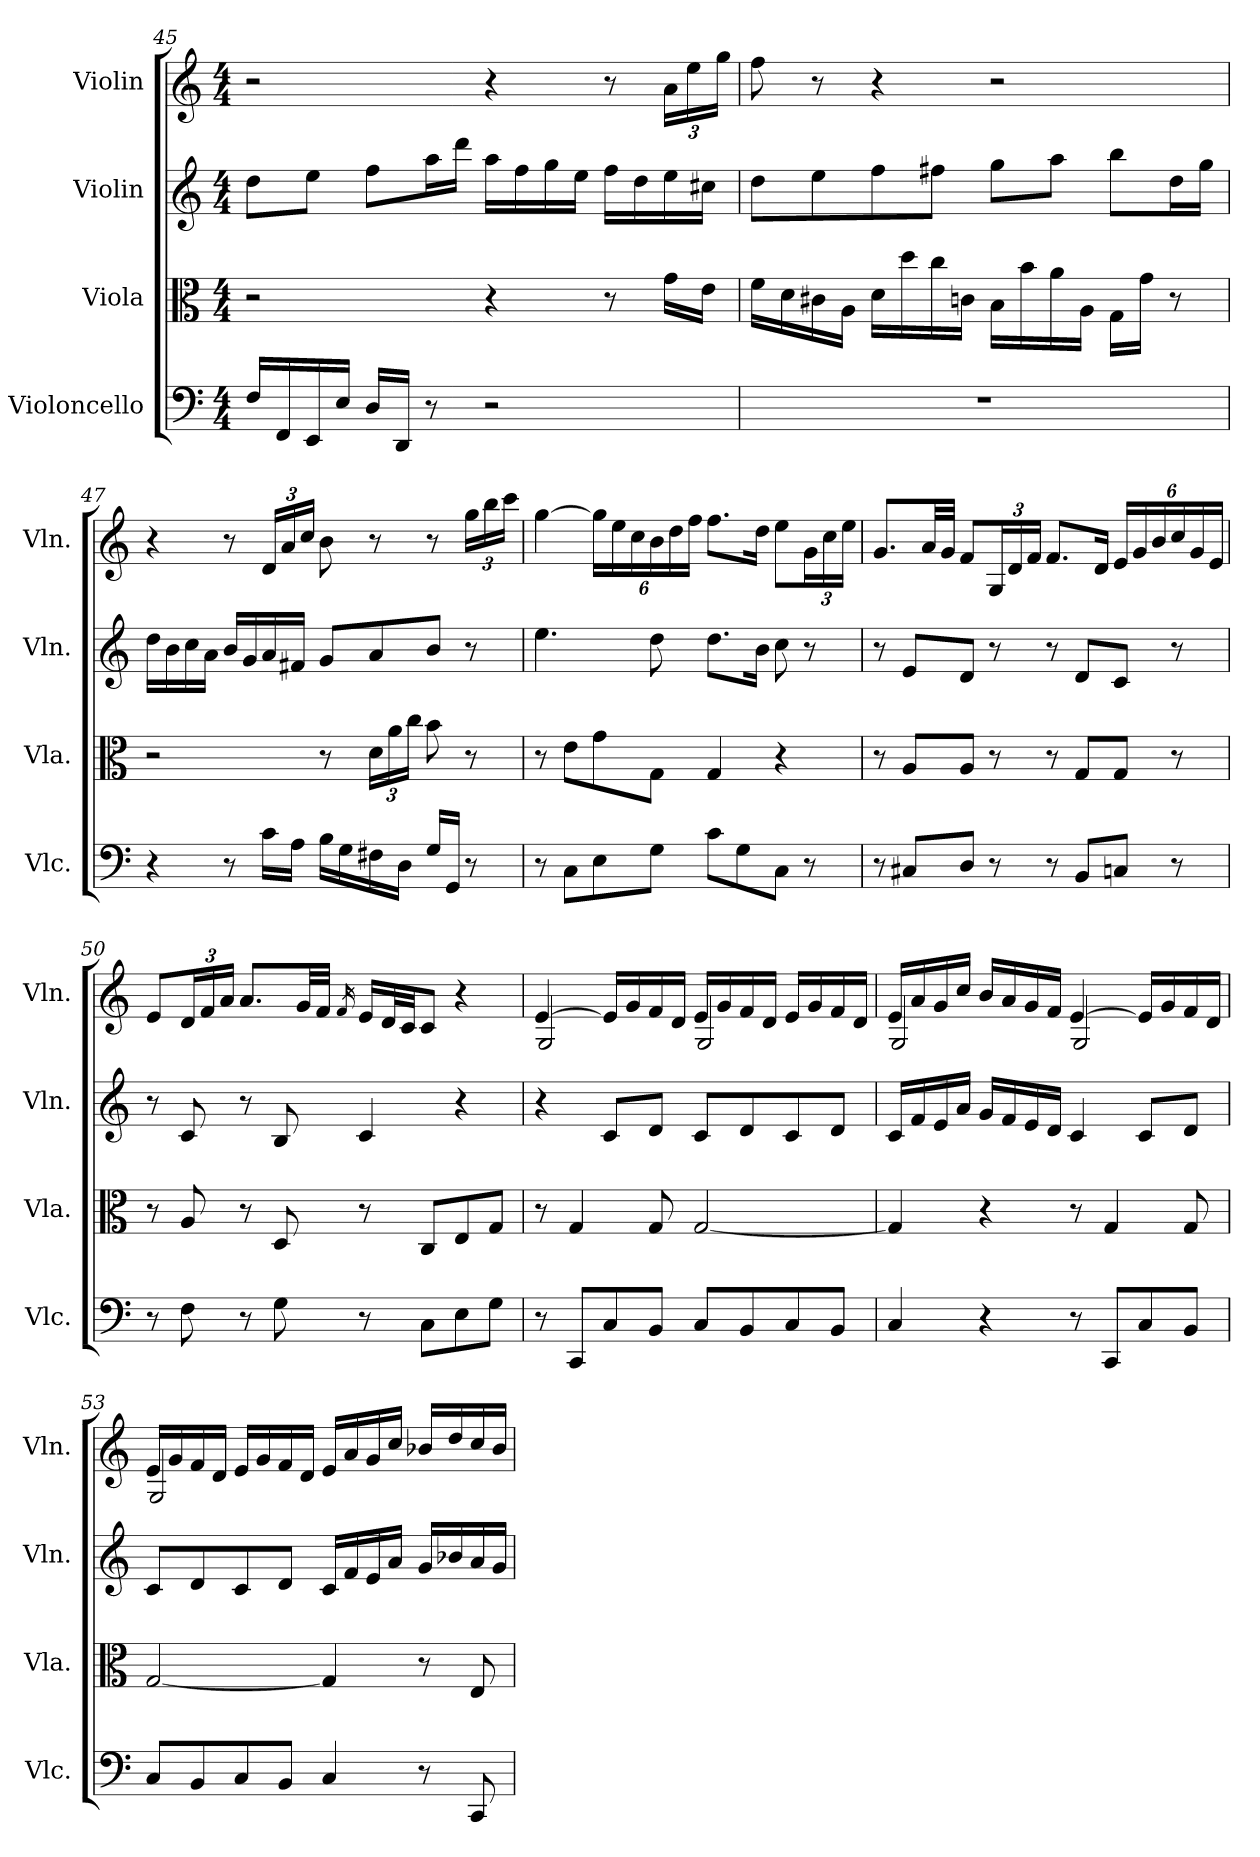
**kern	**kern	**kern	**kern
*part4	*part3	*part2	*part1
*staff4	*staff3	*staff2	*staff1
*I"Violoncello	*I"Viola	*I"Violin	*I"Violin
*I'Vlc.	*I'Vla.	*I'Vln.	*I'Vln.
*clefF4	*clefC3	*clefG2	*clefG2
*k[]	*k[]	*k[]	*k[]
*C:	*C:	*C:	*C:
*M4/4	*M4/4	*M4/4	*M4/4
=45	=45	=45	=45
16F/LL	2r	8dd\L	2r
16FF/	.	.	.
16EE/	.	8ee\J	.
16E/JJ	.	.	.
16D/LL	.	8ff\L	.
16DD/JJ	.	.	.
8r	.	16aa\L	.
.	.	16ddd\JJ	.
2r	4r	16aa\LL	4r
.	.	16ff\	.
.	.	16gg\	.
.	.	16ee\JJ	.
.	8r	16ff\LL	8r
.	.	16dd\	.
*	*	*	*Xbrackettup
.	16g\LL	16ee\	24a\LL
.	.	.	24ee\
.	16e\JJ	16cc#X\JJ	.
.	.	.	24gg\JJ
=46	=46	=46	=46
1r	16f\LL	8dd\L	8ff\
.	16d\	.	.
.	16c#X\	8ee\	8r
.	16A\JJ	.	.
.	16d\LL	8ff\	4r
.	16dd\	.	.
.	16cc\	8ff#X\J	.
.	16cn\JJ	.	.
.	16B\LL	8gg\L	2r
.	16b\	.	.
.	16a\	8aa\J	.
.	16A\JJ	.	.
.	16G\LL	8bb\L	.
.	16g\JJ	.	.
.	8r	16dd\L	.
.	.	16gg\JJ	.
=47	=47	=47	=47
4r	2r	16dd\LL	4r
.	.	16b\	.
.	.	16cc\	.
.	.	16a\JJ	.
8r	.	16b/LL	8r
.	.	16g/	.
16c\LL	.	16a/	24d/LL
.	.	.	24a/
16A\JJ	.	16f#X/JJ	.
.	.	.	24cc/JJ
16B\LL	8r	8g/L	8b\
16G\	.	.	.
*	*Xbrackettup	*	*
16F#X\	24d\LL	8a/	8r
.	24a\	.	.
16D\JJ	.	.	.
.	24cc\JJ	.	.
16G/LL	8b\	8b/J	8r
16GG/JJ	.	.	.
8r	8r	8r	24gg\LL
.	.	.	24bb\
.	.	.	24ccc\JJ
=48	=48	=48	=48
8r	8r	4.ee\	[4gg\
8C\L	8e\L	.	.
8E\	8g\	.	24gg\LL]
.	.	.	24ee\
.	.	.	24cc\
8G\J	8G\J	8dd\	24b\
.	.	.	24dd\
.	.	.	24ff\JJ
8c\L	4G/	8.dd\L	8.ff\L
8G\	.	.	.
.	.	16b\Jk	16dd\Jk
8C\J	4r	8cc\	8ee\L
8r	.	8r	24g\L
.	.	.	24cc\
.	.	.	24ee\JJ
=49	=49	=49	=49
8r	8r	8r	8.g/L
8C#X/L	8A/L	8e/L	.
.	.	.	32a/LL
.	.	.	32g/JJJ
8D/J	8A/J	8d/J	8f/L
8r	8r	8r	24G/L
.	.	.	24d/
.	.	.	24f/JJ
8r	8r	8r	8.f/L
8BB/L	8G/L	8d/L	.
.	.	.	16d/Jk
8Cn/J	8G/J	8c/J	24e/LL
.	.	.	24g/
.	.	.	24b/
8r	8r	8r	24cc/
.	.	.	24g/
.	.	.	24e/JJ
=50	=50	=50	=50
8r	8r	8r	8e/L
8F\	8A/	8c/	24d/L
.	.	.	24f/
.	.	.	24a/JJ
8r	8r	8r	8.a/L
8G\	8D/	8B/	.
.	.	.	32g/LL
.	.	.	32f/JJJ
.	.	.	16qf/
8r	8r	4c/	16e/LL
.	.	.	32d/L
.	.	.	32c/JJ
8C\L	8C/L	.	8c/J
8E\	8E/	4r	4r
8G\J	8G/J	.	.
=51	=51	=51	=51
*	*	*	*^
8r	8r	4r	[4e/	2G/
8CC/L	4G/	.	.	.
8C/	.	8c/L	16e/LL]	.
.	.	.	16g/	.
8BB/J	8G/	8d/J	16f/	.
.	.	.	16d/JJ	.
8C/L	[2G/	8c/L	16e/LL	2G/
.	.	.	16g/	.
8BB/	.	8d/	16f/	.
.	.	.	16d/JJ	.
8C/	.	8c/	16e/LL	.
.	.	.	16g/	.
8BB/J	.	8d/J	16f/	.
.	.	.	16d/JJ	.
=52	=52	=52	=52	=52
4C/	4G/]	16c/LL	16e/LL	2G/
.	.	16f/	16a/	.
.	.	16e/	16g/	.
.	.	16a/JJ	16cc/JJ	.
4r	4r	16g/LL	16b/LL	.
.	.	16f/	16a/	.
.	.	16e/	16g/	.
.	.	16d/JJ	16f/JJ	.
8r	8r	4c/	[4e/	2G/
8CC/L	4G/	.	.	.
8C/	.	8c/L	16e/LL]	.
.	.	.	16g/	.
8BB/J	8G/	8d/J	16f/	.
.	.	.	16d/JJ	.
=53	=53	=53	=53	=53
8C/L	[2G/	8c/L	16e/LL	2G/
.	.	.	16g/	.
8BB/	.	8d/	16f/	.
.	.	.	16d/JJ	.
8C/	.	8c/	16e/LL	.
.	.	.	16g/	.
8BB/J	.	8d/J	16f/	.
.	.	.	16d/JJ	.
4C/	4G/]	16c/LL	16e/LL	2ryy
.	.	16f/	16a/	.
.	.	16e/	16g/	.
.	.	16a/JJ	16cc/JJ	.
8r	8r	16g/LL	16b-X/LL	.
.	.	16b-X/	16dd/	.
8CC/	8E/	16a/	16cc/	.
.	.	16g/JJ	16b-/JJ	.
*	*	*	*v	*v
=	=	=	=
*-	*-	*-	*-
